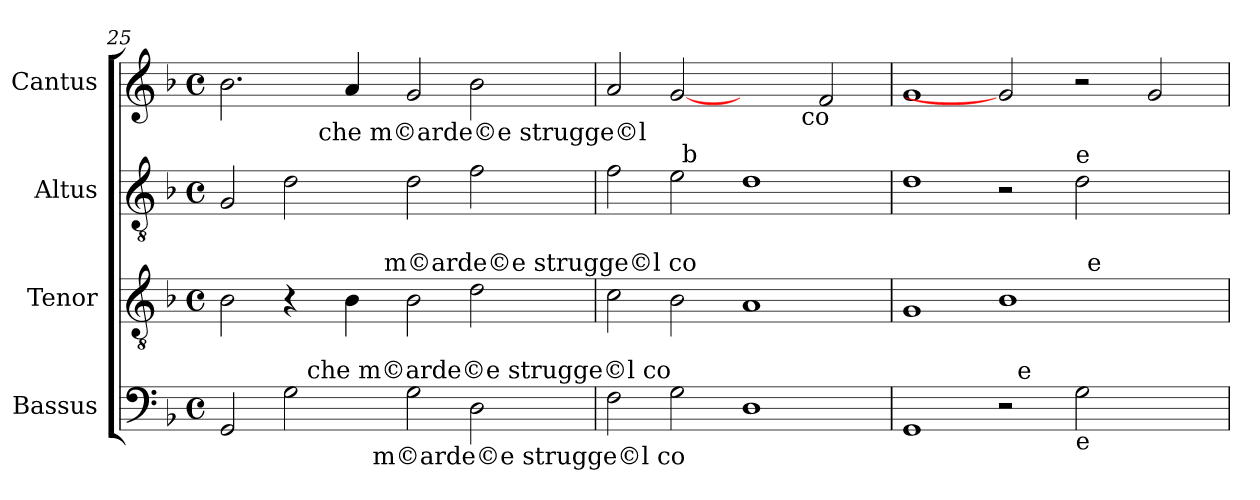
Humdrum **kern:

**kern	**kern	**kern	**kern
*part4	*part3	*part2	*part1
*staff4	*staff3	*staff2	*staff1
*I"Bassus	*I"Tenor	*I"Altus	*I"Cantus
*clefF4	*clefGv2	*clefGv2	*clefG2
*ITrd7c12	*	*	*
*k[b-]	*k[b-]	*k[b-]	*k[b-]
*F:	*F:	*F:	*F:
*M4/4	*M4/4	*M4/4	*M4/4
*met(c)	*met(c)	*met(c)	*met(c)
=25	=25	=25	=25
!	!LO:TX:a:t=re, che	!	!
!LO:TX:b:t=re, che	!	!	!
!LO:TX:a:t=re,	!	!	!
*^	*^	*	*^
*	*^	*	*	*	*	*
2GGG/	2ryy	2..ryy	2B-\	2ryy	2G/	2.b-\	2ryy
2GG\	16.ryy	.	4r	4ryy	2d\	.	8ryy
!	!LO:TX:a:t=che m©arde©e strugge©l co	!	!	!	!	!	!
.	1ryy	.	.	.	.	.	.
!	!	!	!	!	!	!	!LO:TX:b:t=che m©arde©e strugge©l
.	.	.	.	.	.	.	1ryy
.	.	.	4B-\	8ryy	.	4a/	.
!	!	!LO:TX:b:t=m©arde©e strugge©l co	!	!	!	!	!
.	.	1ryy	.	32ryy	.	.	.
!	!	!	!	!LO:TX:a:t=m©arde©e strugge©l co	!	!	!
.	.	.	.	1ryy	.	.	.
2GG\	.	.	2B-\	.	2d\	2g/	.
2DD\	.	.	2d\	.	2f\	2b-\	.
.	4ryy	.	.	.	.	.	.
.	.	.	.	.	.	.	4.ryy
.	8ryy	.	.	.	.	.	.
.	.	8ryy	.	.	.	.	.
.	.	.	.	16.ryy	.	.	.
.	32ryy	.	.	.	.	.	.
*v	*v	*v	*	*	*	*v	*v
*	*v	*v	*	*
=26	=26	=26	=26
*	*	*^	*
2FF\	2c\	2f\	2ryy	2a/
2GG\	2B-\	2e\	32ryy	[2g
!	!	!	!LO:TX:a:t=b	!
.	.	.	1ryy	.
1DD	1A	1d	.	4..ryy
!	!	!	!	!LO:TX:b:t=co
.	.	.	.	16ryy
.	.	.	.	2f/
.	.	.	4...ryy	.
!!LO:LB:g=z
=27	=27	=27	=27	=27
!	!	!LO:TX:a:t=re,	!	!
!	!LO:TX:a:t=re,	!	!	!
!LO:TX:b:t=re,	!	!	!	!
!LO:TX:a:t=re,	!	!	!	!
*^	*^	*v	*v	*
1GGG	1ryy	1G	1ryy	1d	1g
2r	16ryy	1B-	2ryy	2r	2g]
!	!LO:TX:a:t=e	!	!	!	!
.	1ryy	.	.	.	.
!	!	!	!	!LO:TX:a:t=e	!
!LO:TX:b:t=e	!	!	!	!	!
2GG\	.	.	32ryy	2d\	2r
!	!	!	!LO:TX:a:t=e	!	!
.	.	.	2ryy	.	.
2ryy	.	2ryy	.	2ryy	2g/
.	.	.	4...ryy	.	.
.	4..ryy	.	.	.	.
*v	*v	*	*	*	*
*	*v	*v	*	*
=	=	=	=
*-	*-	*-	*-
